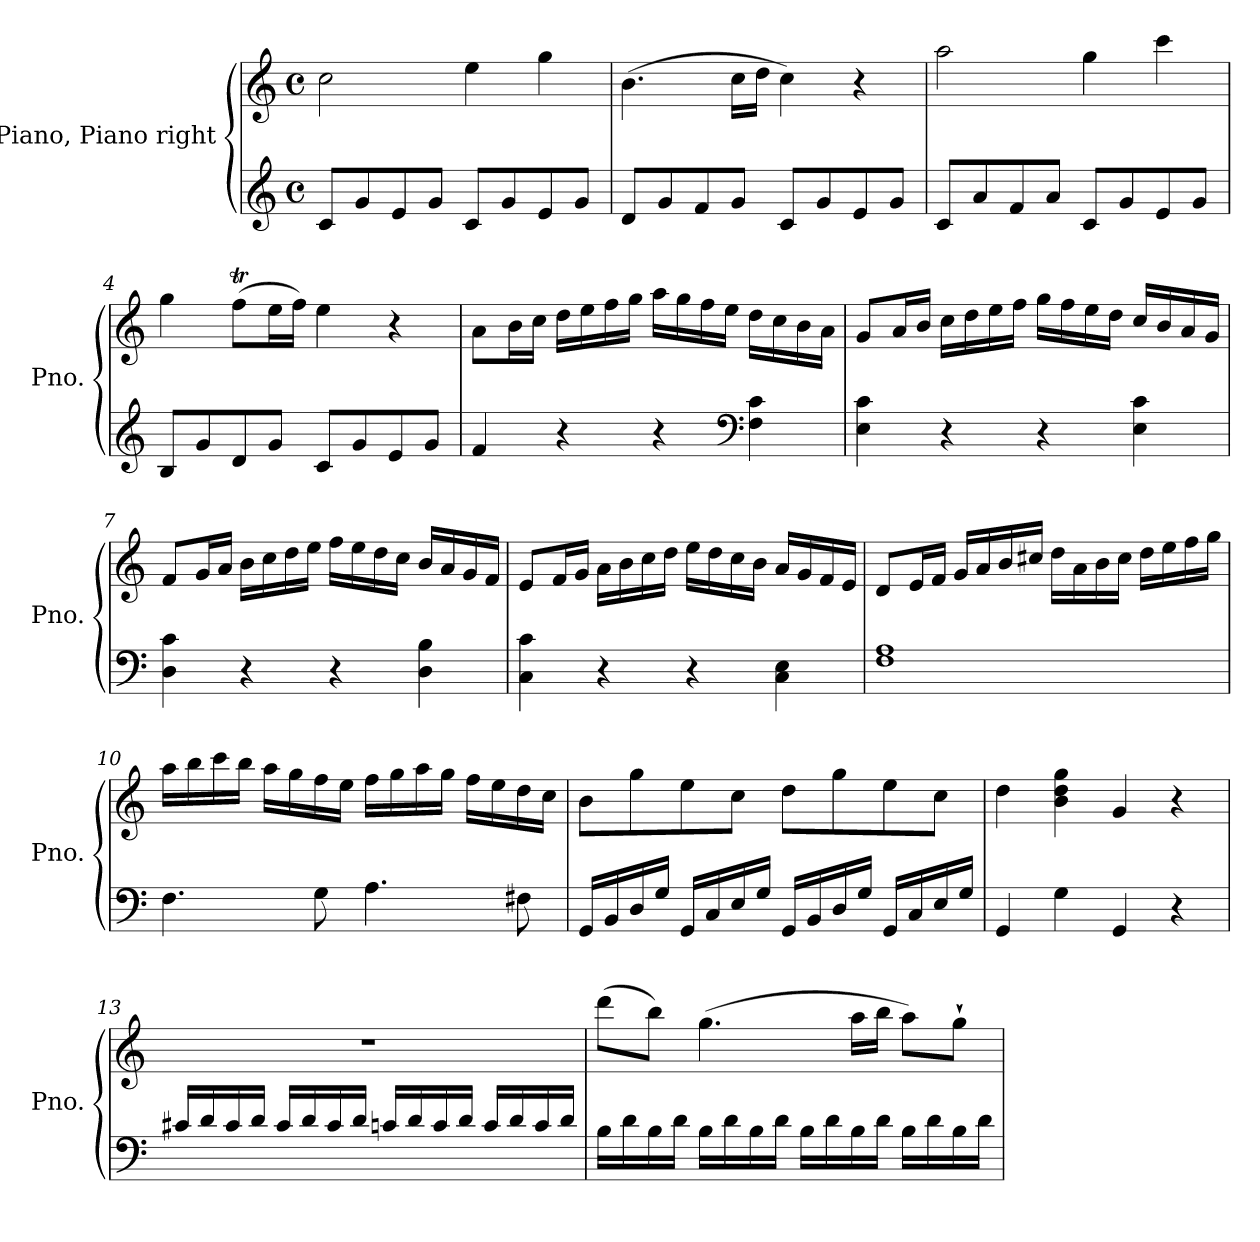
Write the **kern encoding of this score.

**kern	**kern
*part1	*part1
*staff2	*staff1
*I"Piano, Piano right	*
*I'Pno.	*
*clefG2	*clefG2
*k[]	*k[]
*M4/4	*M4/4
*met(c)	*met(c)
=1	=1
8c/L	2cc\
8g/	.
8e/	.
8g/J	.
8c/L	4ee\
8g/	.
8e/	4gg\
8g/J	.
=2	=2
8d/L	(>4.b\
8g/	.
8f/	.
8g/J	16cc\LL
.	16dd\JJ
8c/L	4cc\)
8g/	.
8e/	4r
8g/J	.
=3	=3
8c/L	2aa\
8a/	.
8f/	.
8a/J	.
8c/L	4gg\
8g/	.
8e/	4ccc\
8g/J	.
=4	=4
8B/L	4gg\
8g/	.
8d/	(>8ffT\L
8g/J	16ee\L
.	16ff\JJ)
8c/L	4ee\
8g/	.
8e/	4r
8g/J	.
!!LO:LB:g=z
=5	=5
4f/	8a\L
.	16b\L
.	16cc\JJ
4r	16dd\LL
.	16ee\
.	16ff\
.	16gg\JJ
4r	16aa\LL
.	16gg\
.	16ff\
.	16ee\JJ
*clefF4	*
4F\ 4c\	16dd\LL
.	16cc\
.	16b\
.	16a\JJ
=6	=6
4E\ 4c\	8g/L
.	16a/L
.	16b/JJ
4r	16cc\LL
.	16dd\
.	16ee\
.	16ff\JJ
4r	16gg\LL
.	16ff\
.	16ee\
.	16dd\JJ
4E\ 4c\	16cc/LL
.	16b/
.	16a/
.	16g/JJ
=7	=7
4D\ 4c\	8f/L
.	16g/L
.	16a/JJ
4r	16b\LL
.	16cc\
.	16dd\
.	16ee\JJ
4r	16ff\LL
.	16ee\
.	16dd\
.	16cc\JJ
4D\ 4B\	16b/LL
.	16a/
.	16g/
.	16f/JJ
!!LO:LB:g=z
=8	=8
4C\ 4c\	8e/L
.	16f/L
.	16g/JJ
4r	16a\LL
.	16b\
.	16cc\
.	16dd\JJ
4r	16ee\LL
.	16dd\
.	16cc\
.	16b\JJ
4C\ 4E\	16a/LL
.	16g/
.	16f/
.	16e/JJ
=9	=9
1F 1A	8d/L
.	16e/L
.	16f/JJ
.	16g/LL
.	16a/
.	16b/
.	16cc#X/JJ
.	16dd\LL
.	16a\
.	16b\
.	16cc#\JJ
.	16dd\LL
.	16ee\
.	16ff\
.	16gg\JJ
=10	=10
4.F\	16aa\LL
.	16bb\
.	16ccc\
.	16bb\JJ
.	16aa\LL
.	16gg\
8G\	16ff\
.	16ee\JJ
4.A\	16ff\LL
.	16gg\
.	16aa\
.	16gg\JJ
.	16ff\LL
.	16ee\
8F#X\	16dd\
.	16cc\JJ
!!LO:LB:g=z
=11	=11
16GG/LL	8b\L
16BB/	.
16D/	8gg\
16G/JJ	.
16GG/LL	8ee\
16C/	.
16E/	8cc\J
16G/JJ	.
16GG/LL	8dd\L
16BB/	.
16D/	8gg\
16G/JJ	.
16GG/LL	8ee\
16C/	.
16E/	8cc\J
16G/JJ	.
=12	=12
4GG/	4dd\
4G\	4b\ 4dd\ 4gg\
4GG/	4g/
4r	4r
=13	=13
16c#X/LL	1r
16d/	.
16c#/	.
16d/JJ	.
16c#/LL	.
16d/	.
16c#/	.
16d/JJ	.
16cn/LL	.
16d/	.
16c/	.
16d/JJ	.
16c/LL	.
16d/	.
16c/	.
16d/JJ	.
!!LO:LB:g=z
=14	=14
16B\LL	(>8ddd\L
16d\	.
16B\	8bb\J)
16d\JJ	.
16B\LL	(>4.gg\
16d\	.
16B\	.
16d\JJ	.
16B\LL	.
16d\	.
16B\	16aa\LL
16d\JJ	16bb\JJ
16B\LL	8aa\L)
16d\	.
16B\	8gg`\J
16d\JJ	.
=	=
*-	*-
